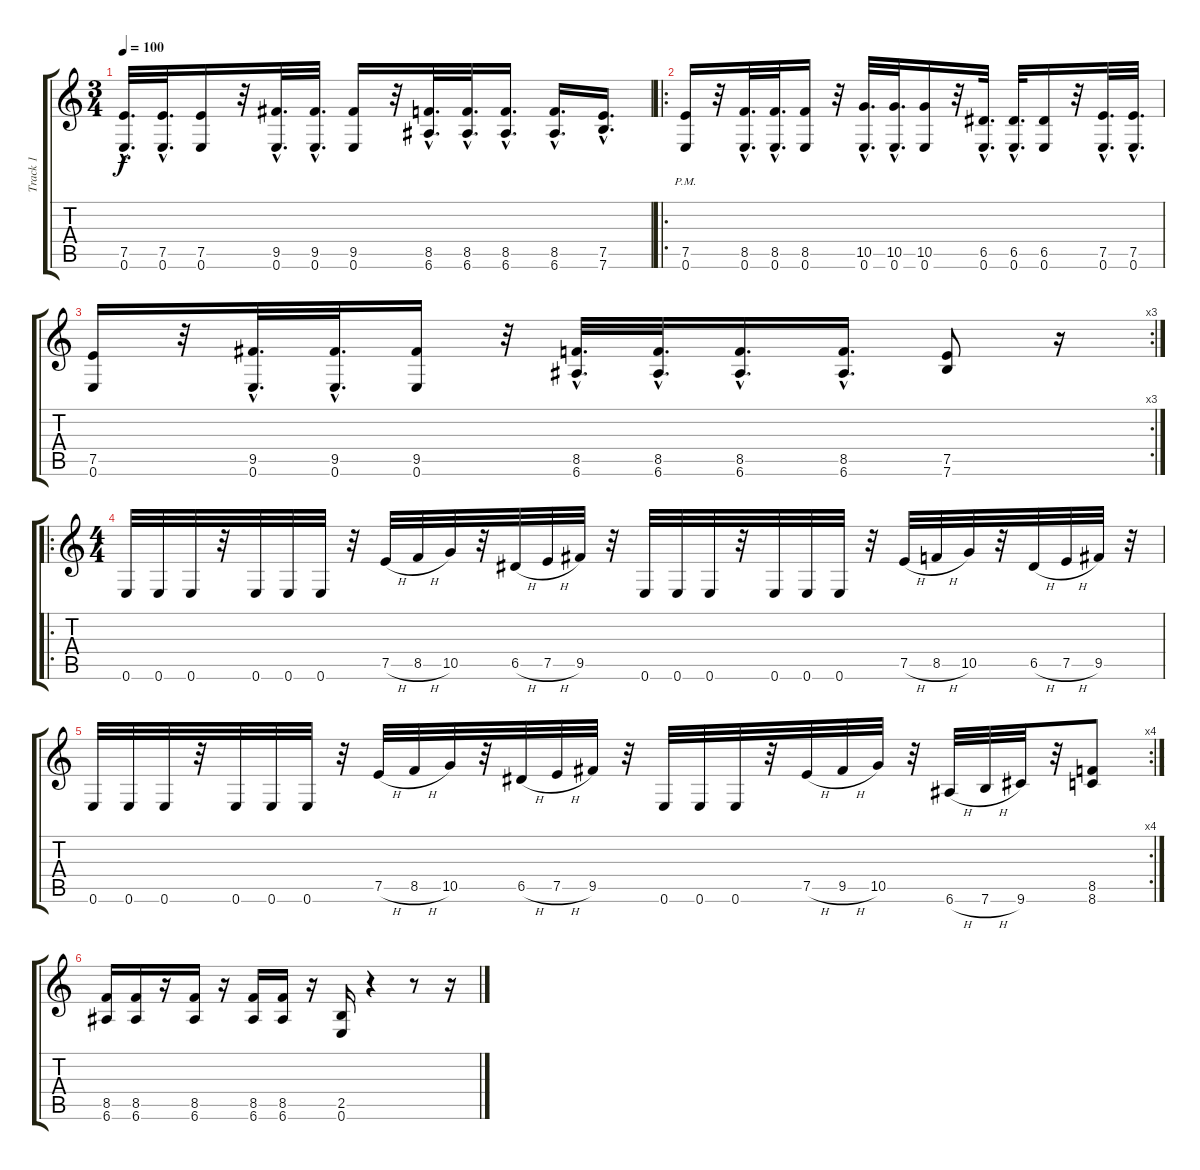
\track ("Track 1" "Track 1") {instrument distortionguitar}
\staff {score tabs}
\tuning (E4 B3 G3 D3 A2 E2) {hide}
\ts (3 4)
\tempo 100
\clef g2
\ks c
(7.5{hac} 0.6{hac}).32{d dy f} (7.5{hac} 0.6{hac}).32{d} (7.5 0.6).16 r.32 (9.5{hac} 0.6{hac}).32{d} (9.5{hac} 0.6{hac}).32{d} (9.5 0.6).16 r.32 (8.5{hac} 6.6{hac}).32{d} (8.5{hac} 6.6{hac}).32{d} (8.5{hac} 6.6{hac}).16{d} (8.5{hac} 6.6{hac}).16{d} (7.5{hac} 7.6{hac}).16{d} |
\ro
(7.5{pm} 0.6{pm}).16 r.32 (8.5{hac} 0.6{hac}).32{d} (8.5{hac} 0.6{hac}).32{d} (8.5 0.6).16 r.32 (10.5{hac} 0.6{hac}).32{d} (10.5{hac} 0.6{hac}).32{d} (10.5 0.6).16 r.32 (6.5{hac} 0.6{hac}).32{d} (6.5{hac} 0.6{hac}).32{d} (6.5 0.6).16 r.32 (7.5{hac} 0.6{hac}).32{d} (7.5{hac} 0.6{hac}).32{d} |
\rc 3
(7.5 0.6).16 r.32 (9.5{hac} 0.6{hac}).32{d} (9.5{hac} 0.6{hac}).32{d} (9.5 0.6).16 r.32 (8.5{hac} 6.6{hac}).32{d} (8.5{hac} 6.6{hac}).32{d} (8.5{hac} 6.6{hac}).16{d} (8.5{hac} 6.6{hac}).16{d} (7.5 7.6).8 r.16 |
\ro
\ts (4 4)
0.6.32 0.6.32 0.6.32 r.32 0.6.32 0.6.32 0.6.32 r.32 7.5{h}.32 8.5{h}.32 10.5.32 r.32 6.5{h}.32 7.5{h}.32 9.5.32 r.32 0.6.32 0.6.32 0.6.32 r.32 0.6.32 0.6.32 0.6.32 r.32 7.5{h}.32 8.5{h}.32 10.5.32 r.32 6.5{h}.32 7.5{h}.32 9.5.32 r.32 |
\rc 4
0.6.32 0.6.32 0.6.32 r.32 0.6.32 0.6.32 0.6.32 r.32 7.5{h}.32 8.5{h}.32 10.5.32 r.32 6.5{h}.32 7.5{h}.32 9.5.32 r.32 0.6.32 0.6.32 0.6.32 r.32 7.5{h}.32 9.5{h}.32 10.5.32 r.32 6.6{h}.32 7.6{h}.32 9.6.32 r.32 (8.5 8.6).8 |
(8.5 6.6).16 (8.5 6.6).16 r.16 (8.5 6.6).16 r.16 (8.5 6.6).16 (8.5 6.6).16 r.16 (2.5 0.6).16 r.4 r.8 r.16
